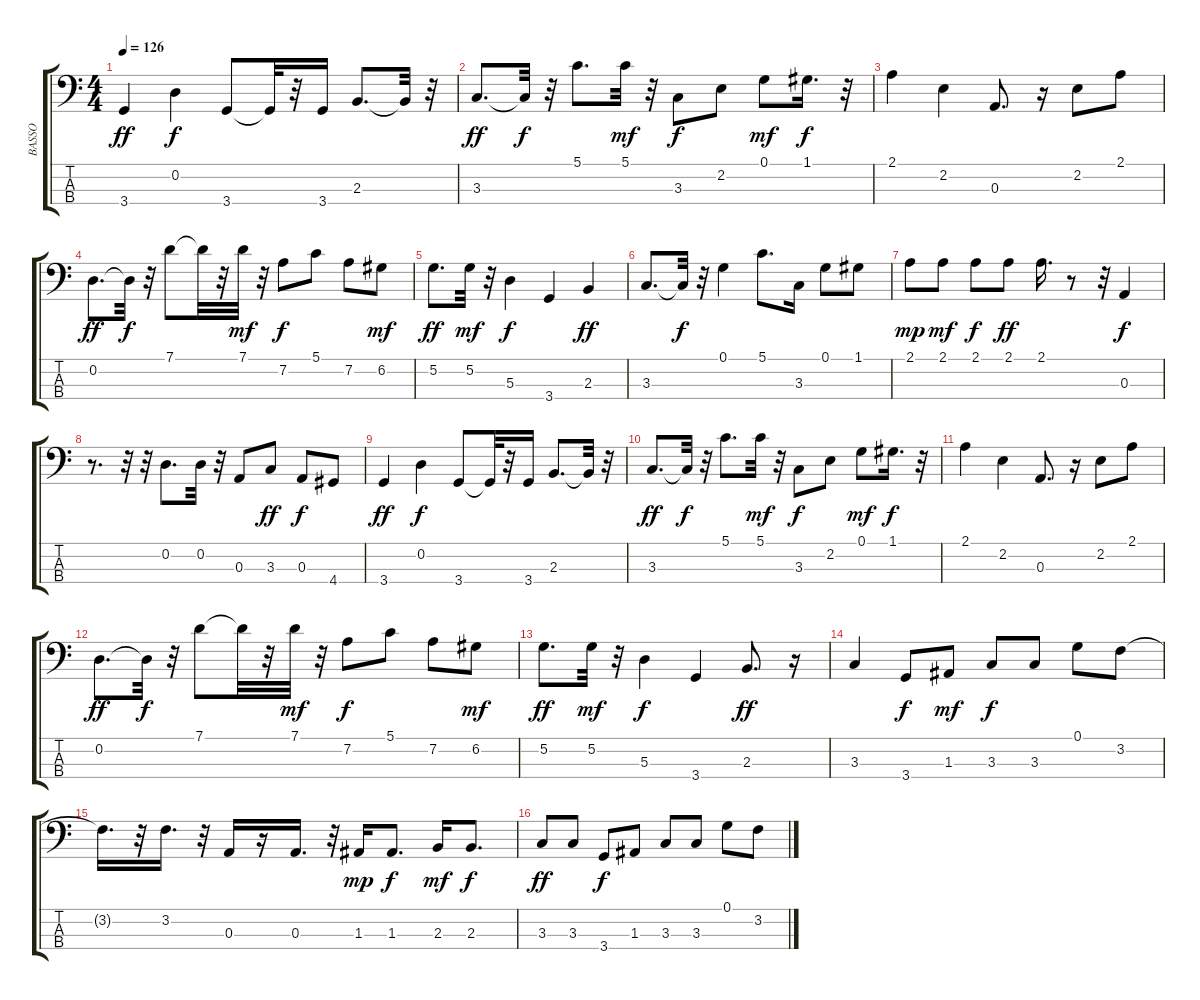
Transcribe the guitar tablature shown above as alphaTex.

\track ("BASSO" "BASSO") {instrument electricbassfinger}
\staff {score tabs}
\tuning (G2 D2 A1 E1) {hide}
\ts (4 4)
\tempo 126
\clef f4
\ks c
3.4.4{dy ff} 0.2.4{dy f} 3.4.8 3.4{t}.32 r.32 3.4.16 2.3.8{d} 2.3{t}.32 r.32 |
3.3.8{d dy ff} 3.3{t}.32{dy f} r.32 5.1.8{d} 5.1.32{dy mf} r.32 3.3.8{dy f} 2.2.8 0.1.8{dy mf} 1.1.16{d dy f} r.32 |
2.1.4 2.2.4 0.3.8{d} r.16 2.2.8 2.1.8 |
0.2.8{d dy ff} 0.2{t}.32{dy f} r.32 7.1.8 7.1{t}.32 r.32 7.1.32{dy mf} r.32 7.2.8{dy f} 5.1.8 7.2.8 6.2.8{dy mf} |
5.2.8{d dy ff} 5.2.32{dy mf} r.32 5.3.4{dy f} 3.4.4 2.3.4{dy ff} |
3.3.8{d} 3.3{t}.32{dy f} r.32 0.1.4 5.1.8{d} 3.3.16 0.1.8 1.1.8 |
2.1.8{dy mp} 2.1.8{dy mf} 2.1.8{dy f} 2.1.8{dy ff} 2.1.16{d} r.8 r.32 0.3.4{dy f} |
r.8{d} r.32 r.32 0.2.8{d} 0.2.32 r.32 0.3.8 3.3.8{dy ff} 0.3.8{dy f} 4.4.8 |
3.4.4{dy ff} 0.2.4{dy f} 3.4.8 3.4{t}.32 r.32 3.4.16 2.3.8{d} 2.3{t}.32 r.32 |
3.3.8{d dy ff} 3.3{t}.32{dy f} r.32 5.1.8{d} 5.1.32{dy mf} r.32 3.3.8{dy f} 2.2.8 0.1.8{dy mf} 1.1.16{d dy f} r.32 |
2.1.4 2.2.4 0.3.8{d} r.16 2.2.8 2.1.8 |
0.2.8{d dy ff} 0.2{t}.32{dy f} r.32 7.1.8 7.1{t}.32 r.32 7.1.32{dy mf} r.32 7.2.8{dy f} 5.1.8 7.2.8 6.2.8{dy mf} |
5.2.8{d dy ff} 5.2.32{dy mf} r.32 5.3.4{dy f} 3.4.4 2.3.8{d dy ff} r.16 |
3.3.4 3.4.8{dy f} 1.3.8{dy mf} 3.3.8{dy f} 3.3.8 0.1.8 3.2.8 |
3.2{t}.16{d} r.32 3.2.16{d} r.32 0.3.16 r.16 0.3.16{d} r.32 1.3.16{dy mp} 1.3.8{d dy f} 2.3.16{dy mf} 2.3.8{d dy f} |
3.3.8{dy ff} 3.3.8 3.4.8{dy f} 1.3.8 3.3.8 3.3.8 0.1.8 3.2.8
